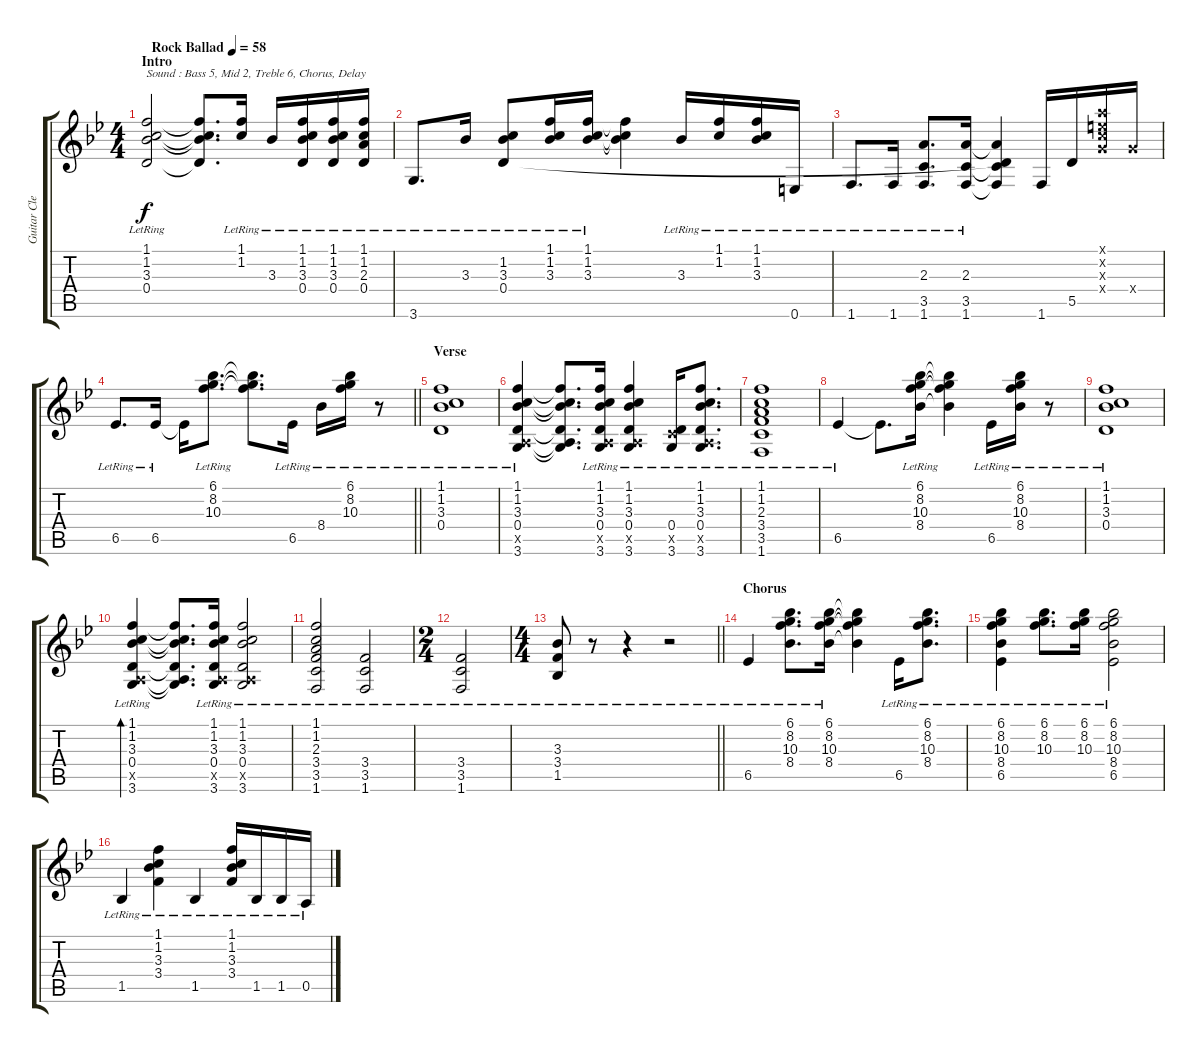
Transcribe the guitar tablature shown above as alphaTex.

\track ("Guitar Clean" "Guitar Cle") {instrument electricguitarclean}
\staff {score tabs}
\tuning (E4 B3 G3 D3 A2 E2) {hide}
\ts (4 4)
\section ("" "Intro")
\tempo (58 "Rock Ballad")
\clef g2
\ks bb
(1.1{lr} 1.2{lr} 3.3{lr} 0.4{lr}).2{txt "Sound : Bass 5, Mid 2, Treble 6, Chorus, Delay" dy f instrument electricguitarclean} (1.1{t} 1.2{t} 3.3{t} 0.4{t}).8{d} (1.1{lr} 1.2{lr}).16 3.3{lr}.16 (1.1{lr} 1.2{lr} 3.3{lr} 0.4{lr}).16 (1.1{lr} 1.2{lr} 3.3{lr} 0.4{lr}).16 (1.1{lr} 1.2{lr} 2.3{lr} 0.4{lr}).16 |
3.6{lr}.8{d} 3.3{lr}.16 (1.2{lr} 3.3{lr} 0.4{lr}).8 (1.1{lr} 1.2{lr} 3.3{lr}).16 (1.1{lr} 1.2{lr} 3.3{lr}).16 (1.1{t} 1.2{t} 3.3{t}).4 3.3{lr}.16 (1.1{lr} 1.2{lr}).16 (1.1{lr} 1.2{lr} 3.3{lr}).16 0.6{lr}.16 |
1.6{lr}.8{d} 1.6{lr}.16 (2.3{lr} 3.5{lr} 1.6{lr}).8{d} (2.3{lr} 3.5{lr} 1.6{lr}).16 (2.3{t} 0.4{t} 3.5{t} 1.6{t}).4 1.6.16 5.5.16 (5.1{x} 5.2{x} 5.3{x} 5.4{x}).16 5.4{x}.16 |
\barLineRight lightlight
6.5{lr}.8{d} 6.5{lr}.16 6.5{t}.16 (6.1{lr} 8.2{lr} 10.3{lr}).8{d} (6.1{t} 8.2{t} 10.3{t}).8{d} 6.5{lr}.16 8.4{lr}.16 (6.1{lr} 8.2{lr} 10.3{lr}).16 r.8 |
\section ("" "Verse")
(1.1{lr} 1.2{lr} 3.3{lr} 0.4{lr}).1 |
(1.1{lr} 1.2{lr} 3.3{lr} 0.4{lr} 0.5{x} 3.6{lr}).4 (1.1{t} 1.2{t} 3.3{t} 0.4{t} 0.5{t} 3.6{t}).8{d} (1.1{lr} 1.2{lr} 3.3{lr} 0.4{lr} 0.5{x} 3.6{lr}).16 (1.1{lr} 1.2{lr} 3.3{lr} 0.4{lr} 0.5{x} 3.6{lr}).4 (0.4{lr} 3.5{x} 3.6{lr}).16 (1.1{lr} 1.2{lr} 3.3{lr} 0.4{lr} 0.5{x} 3.6{lr}).8{d} |
(1.1{lr} 1.2{lr} 2.3{lr} 3.4{lr} 3.5{lr} 1.6{lr}).1 |
6.5{lr}.4 6.5{t}.8{d} (6.1{lr} 8.2{lr} 10.3{lr} 8.4{lr}).16 (6.1{t} 8.2{t} 10.3{t} 8.4{t}).4 6.5{lr}.16 (6.1{lr} 8.2{lr} 10.3{lr} 8.4{lr}).16 r.8 |
(1.1{lr} 1.2{lr} 3.3{lr} 0.4{lr}).1 |
(1.1{lr} 1.2{lr} 3.3{lr} 0.4{lr} 0.5{x} 3.6{lr}).4{bd 120} (1.1{t} 1.2{t} 3.3{t} 0.4{t} 0.5{t} 3.6{t}).8{d} (1.1{lr} 1.2{lr} 3.3{lr} 0.4{lr} 0.5{x} 3.6{lr}).16 (1.1{lr} 1.2{lr} 3.3{lr} 0.4{lr} 0.5{x} 3.6{lr}).2 |
(1.1{lr} 1.2{lr} 2.3{lr} 3.4{lr} 3.5{lr} 1.6{lr}).2 (3.4{lr} 3.5{lr} 1.6{lr}).2 |
\ts (2 4)
(3.4{lr} 3.5{lr} 1.6{lr}).2 |
\ts (4 4)
\barLineRight lightlight
(3.3{lr} 3.4{lr} 1.5{lr}).8 r.8 r.4 r.2 |
\section ("" "Chorus")
6.5{lr}.4 (6.1{lr} 8.2{lr} 10.3{lr} 8.4{lr}).8{d} (6.1{lr} 8.2{lr} 10.3{lr} 8.4{lr}).16 (6.1{t} 8.2{t} 10.3{t} 8.4{t}).4 6.5{lr}.16 (6.1{lr} 8.2{lr} 10.3{lr} 8.4{lr}).8{d} |
(6.1{lr} 8.2{lr} 10.3{lr} 8.4{lr} 6.5{lr}).4 (6.1{lr} 8.2{lr} 10.3{lr}).8{d} (6.1{lr} 8.2{lr} 10.3{lr}).16 (6.1{lr} 8.2{lr} 10.3{lr} 8.4{lr} 6.5{lr}).2 |
1.5{lr}.4 (1.1{lr} 1.2{lr} 3.3{lr} 3.4{lr}).4 1.5{lr}.4 (1.1{lr} 1.2{lr} 3.3{lr} 3.4{lr}).16 1.5{lr}.16 1.5{lr}.16 0.5{lr}.16
